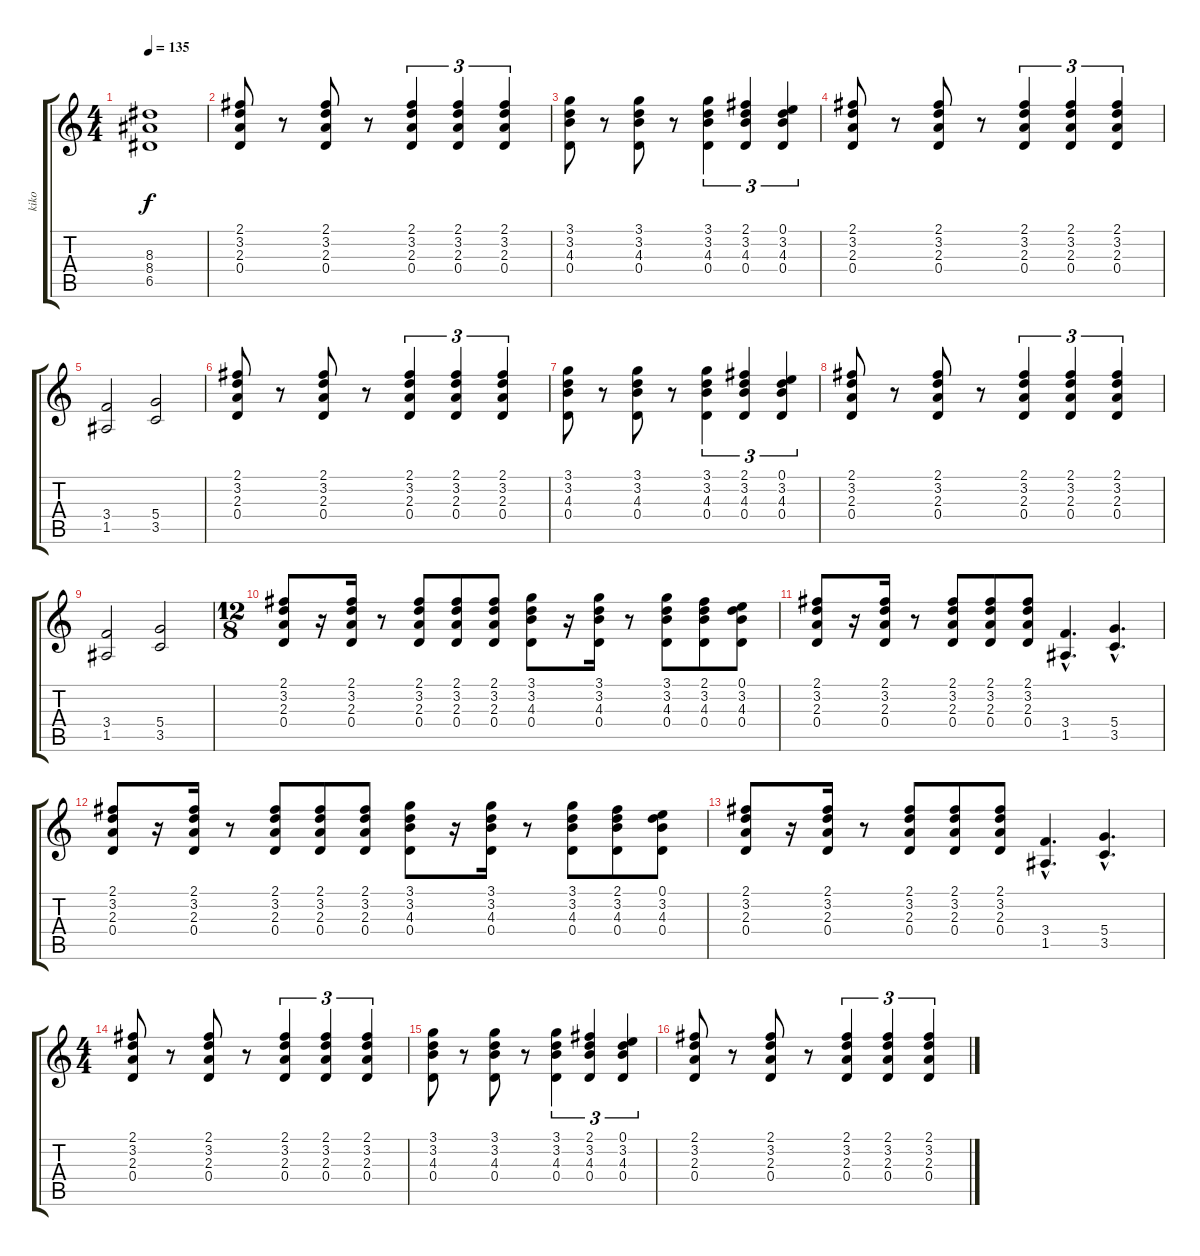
\track ("kiko" "kiko") {instrument distortionguitar}
\staff {score tabs}
\tuning (E4 B3 G3 D3 A2 E2) {hide}
\ts (4 4)
\tempo 135
\clef g2
\ks c
(8.3 8.4 6.5).1{dy f} |
(2.1 3.2 2.3 0.4).8 r.8 (2.1 3.2 2.3 0.4).8 r.8 (2.1 3.2 2.3 0.4).4{tu (3 2)} (2.1 3.2 2.3 0.4).4{tu (3 2)} (2.1 3.2 2.3 0.4).4{tu (3 2)} |
(3.1 3.2 4.3 0.4).8 r.8 (3.1 3.2 4.3 0.4).8 r.8 (3.1 3.2 4.3 0.4).4{tu (3 2)} (2.1 3.2 4.3 0.4).4{tu (3 2)} (0.1 3.2 4.3 0.4).4{tu (3 2)} |
(2.1 3.2 2.3 0.4).8 r.8 (2.1 3.2 2.3 0.4).8 r.8 (2.1 3.2 2.3 0.4).4{tu (3 2)} (2.1 3.2 2.3 0.4).4{tu (3 2)} (2.1 3.2 2.3 0.4).4{tu (3 2)} |
(3.4 1.5).2 (5.4 3.5).2 |
(2.1 3.2 2.3 0.4).8 r.8 (2.1 3.2 2.3 0.4).8 r.8 (2.1 3.2 2.3 0.4).4{tu (3 2)} (2.1 3.2 2.3 0.4).4{tu (3 2)} (2.1 3.2 2.3 0.4).4{tu (3 2)} |
(3.1 3.2 4.3 0.4).8 r.8 (3.1 3.2 4.3 0.4).8 r.8 (3.1 3.2 4.3 0.4).4{tu (3 2)} (2.1 3.2 4.3 0.4).4{tu (3 2)} (0.1 3.2 4.3 0.4).4{tu (3 2)} |
(2.1 3.2 2.3 0.4).8 r.8 (2.1 3.2 2.3 0.4).8 r.8 (2.1 3.2 2.3 0.4).4{tu (3 2)} (2.1 3.2 2.3 0.4).4{tu (3 2)} (2.1 3.2 2.3 0.4).4{tu (3 2)} |
(3.4 1.5).2 (5.4 3.5).2 |
\ts (12 8)
(2.1 3.2 2.3 0.4).8 r.16 (2.1 3.2 2.3 0.4).16 r.8 (2.1 3.2 2.3 0.4).8 (2.1 3.2 2.3 0.4).8 (2.1 3.2 2.3 0.4).8 (3.1 3.2 4.3 0.4).8 r.16 (3.1 3.2 4.3 0.4).16 r.8 (3.1 3.2 4.3 0.4).8 (2.1 3.2 4.3 0.4).8 (0.1 3.2 4.3 0.4).8 |
(2.1 3.2 2.3 0.4).8 r.16 (2.1 3.2 2.3 0.4).16 r.8 (2.1 3.2 2.3 0.4).8 (2.1 3.2 2.3 0.4).8 (2.1 3.2 2.3 0.4).8 (3.4{hac} 1.5{hac}).4{d} (5.4{hac} 3.5{hac}).4{d} |
(2.1 3.2 2.3 0.4).8 r.16 (2.1 3.2 2.3 0.4).16 r.8 (2.1 3.2 2.3 0.4).8 (2.1 3.2 2.3 0.4).8 (2.1 3.2 2.3 0.4).8 (3.1 3.2 4.3 0.4).8 r.16 (3.1 3.2 4.3 0.4).16 r.8 (3.1 3.2 4.3 0.4).8 (2.1 3.2 4.3 0.4).8 (0.1 3.2 4.3 0.4).8 |
(2.1 3.2 2.3 0.4).8 r.16 (2.1 3.2 2.3 0.4).16 r.8 (2.1 3.2 2.3 0.4).8 (2.1 3.2 2.3 0.4).8 (2.1 3.2 2.3 0.4).8 (3.4{hac} 1.5{hac}).4{d} (5.4{hac} 3.5{hac}).4{d} |
\ts (4 4)
(2.1 3.2 2.3 0.4).8 r.8 (2.1 3.2 2.3 0.4).8 r.8 (2.1 3.2 2.3 0.4).4{tu (3 2)} (2.1 3.2 2.3 0.4).4{tu (3 2)} (2.1 3.2 2.3 0.4).4{tu (3 2)} |
(3.1 3.2 4.3 0.4).8 r.8 (3.1 3.2 4.3 0.4).8 r.8 (3.1 3.2 4.3 0.4).4{tu (3 2)} (2.1 3.2 4.3 0.4).4{tu (3 2)} (0.1 3.2 4.3 0.4).4{tu (3 2)} |
(2.1 3.2 2.3 0.4).8 r.8 (2.1 3.2 2.3 0.4).8 r.8 (2.1 3.2 2.3 0.4).4{tu (3 2)} (2.1 3.2 2.3 0.4).4{tu (3 2)} (2.1 3.2 2.3 0.4).4{tu (3 2)}
